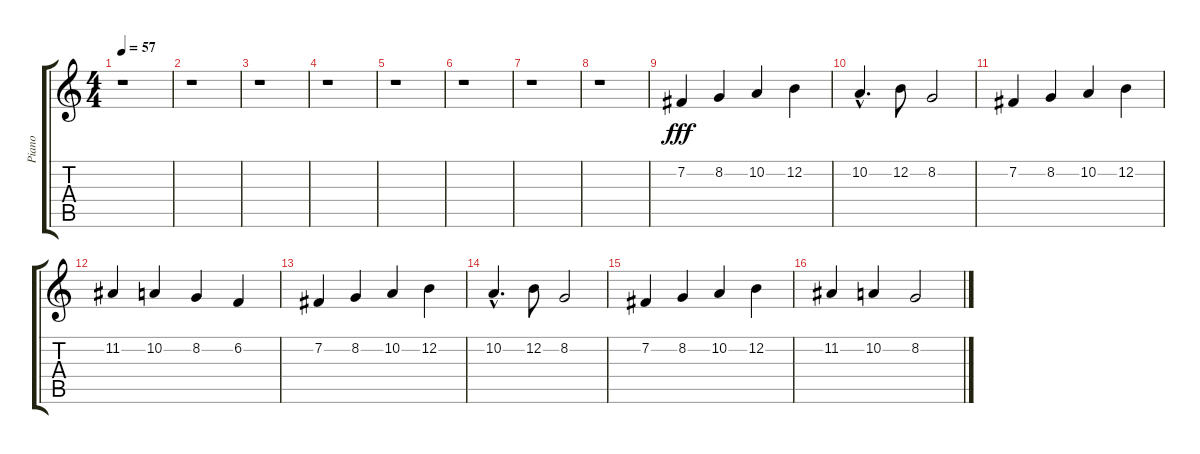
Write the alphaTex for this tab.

\track ("Piano" "Piano") {instrument honkytonkpiano}
\staff {score tabs}
\tuning (E4 B3 G3 D3 A2 E2) {hide}
\ts (4 4)
\tempo 57
\clef g2
\ks c
r.1{dy fff instrument honkytonkpiano} |
r.1 |
r.1 |
r.1 |
r.1 |
r.1 |
r.1 |
r.1 |
7.2.4 8.2.4 10.2.4 12.2.4 |
10.2{hac}.4{d} 12.2.8 8.2.2 |
7.2.4 8.2.4 10.2.4 12.2.4 |
11.2.4 10.2.4 8.2.4 6.2.4 |
7.2.4 8.2.4 10.2.4 12.2.4 |
10.2{hac}.4{d} 12.2.8 8.2.2 |
7.2.4 8.2.4 10.2.4 12.2.4 |
11.2.4 10.2.4 8.2.2
